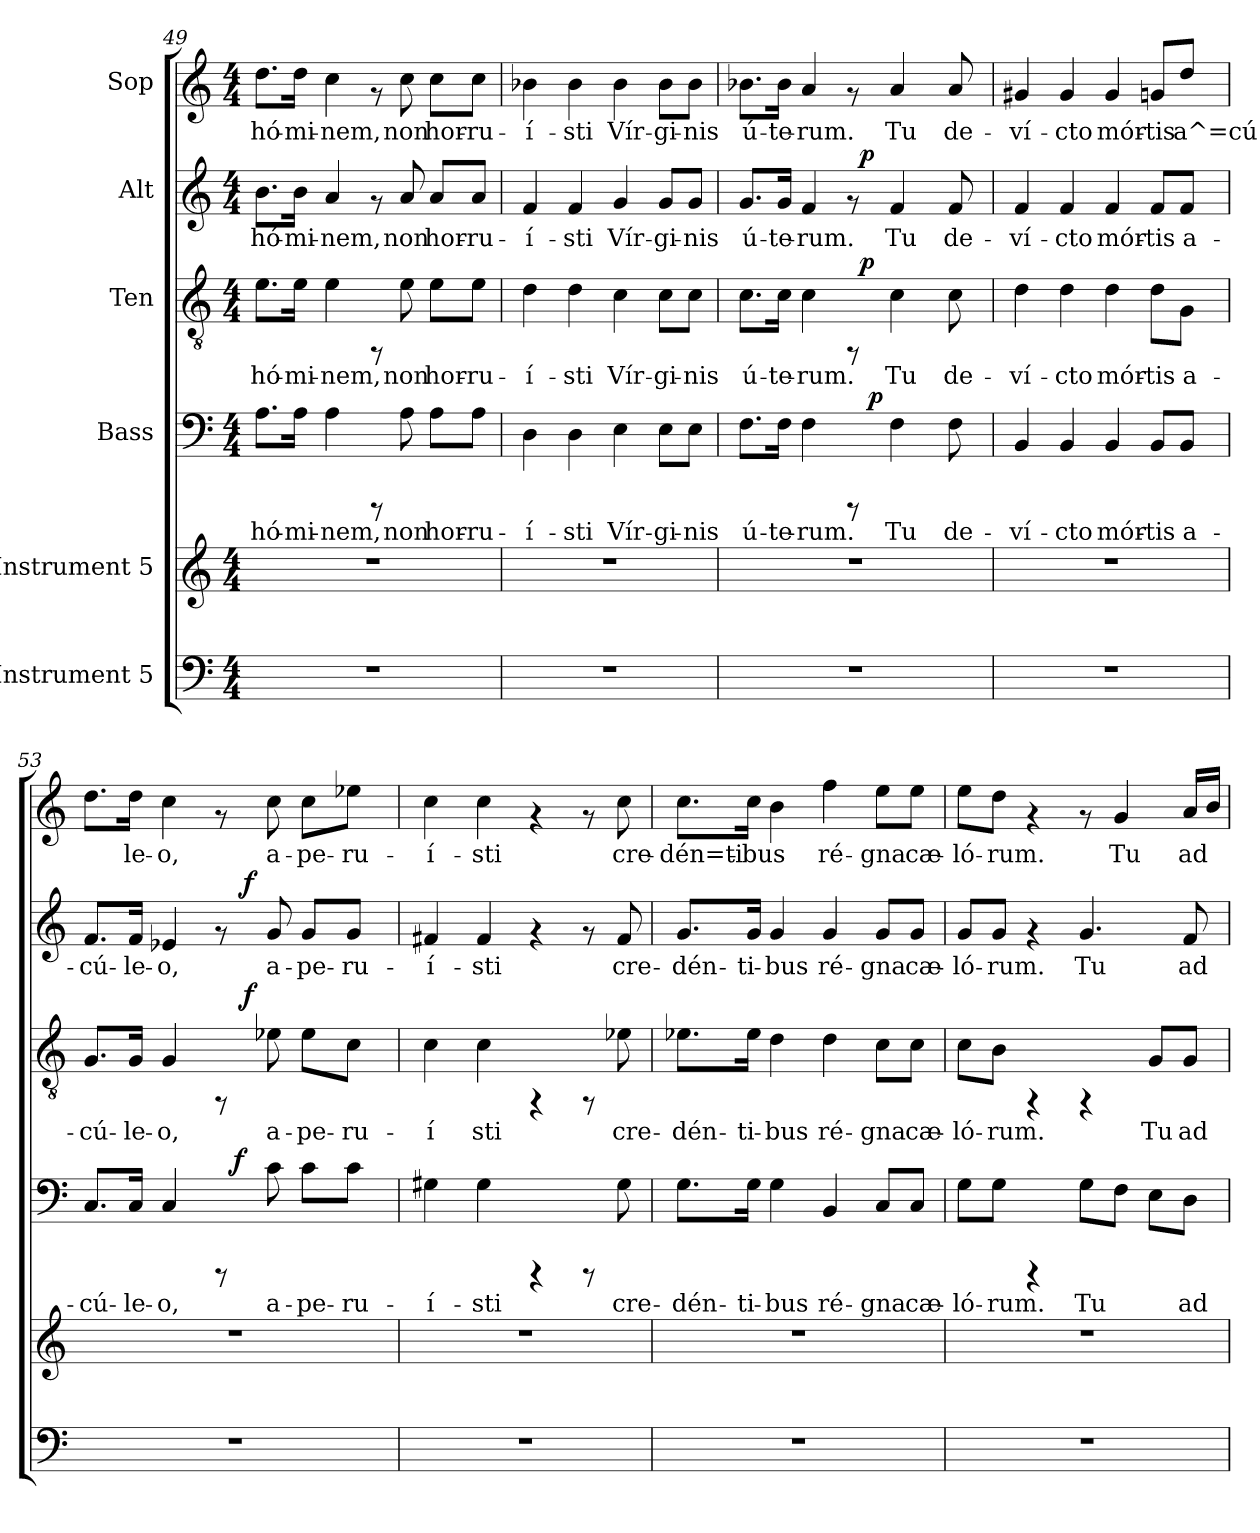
**kern	**kern	**kern	**text	**dynam	**kern	**text	**dynam	**kern	**text	**dynam	**kern	**text
*part6	*part5	*part4	*part4	*part4	*part3	*part3	*part3	*part2	*part2	*part2	*part1	*part1
*staff6	*staff5	*staff4	*staff4	*staff4	*staff3	*staff3	*staff3	*staff2	*staff2	*staff2	*staff1	*staff1
*I"Instrument 5	*I"Instrument 5	*I"Bass	*	*	*I"Ten	*	*	*I"Alt	*	*	*I"Sop	*
*clefF4	*clefG2	*clefF4	*	*	*clefGv2	*	*	*clefG2	*	*	*clefG2	*
*k[]	*k[]	*k[]	*	*	*k[]	*	*	*k[]	*	*	*k[]	*
*C:	*C:	*C:	*	*	*C:	*	*	*C:	*	*	*C:	*
*M4/4	*M4/4	*M4/4	*	*	*M4/4	*	*	*M4/4	*	*	*M4/4	*
=49	=49	=49	=49	=49	=49	=49	=49	=49	=49	=49	=49	=49
!	!	!	!LO:LY:b:cj	!	!	!LO:LY:b:cj	!	!	!LO:LY:b:cj	!	!	!LO:LY:b:cj
1r	1r	8.A\L	hó-	.	8.e\L	hó-	.	8.b\L	hó-	.	8.dd\L	hó-
!	!	!	!LO:LY:b:cj	!	!	!LO:LY:b:cj	!	!	!LO:LY:b:cj	!	!	!LO:LY:b:cj
.	.	16A\J	-mi-	.	16e\J	-mi-	.	16b\J	-mi-	.	16dd\J	-mi-
!	!	!	!LO:LY:b:cj	!	!	!LO:LY:b:cj	!	!	!LO:LY:b:cj	!	!	!LO:LY:b:cj
.	.	4A\	-nem,	.	4e\	-nem,	.	4a/	-nem,	.	4cc\	-nem,
.	.	8rCCC	.	.	8rFF	.	.	8rf	.	.	8rf	.
!	!	!	!LO:LY:b:cj	!	!	!LO:LY:b:cj	!	!	!LO:LY:b:cj	!	!	!LO:LY:b:cj
.	.	8A\	non	.	8e\	non	.	8a/	non	.	8cc\	non
!	!	!	!LO:LY:b:cj	!	!	!LO:LY:b:cj	!	!	!LO:LY:b:cj	!	!	!LO:LY:b:cj
.	.	8A\L	hor-	.	8e\L	hor-	.	8a/L	hor-	.	8cc\L	hor-
!	!	!	!LO:LY:b:cj	!	!	!LO:LY:b:cj	!	!	!LO:LY:b:cj	!	!	!LO:LY:b:cj
.	.	8A\J	-ru-	.	8e\J	-ru-	.	8a/J	-ru-	.	8cc\J	-ru-
=50	=50	=50	=50	=50	=50	=50	=50	=50	=50	=50	=50	=50
!	!	!	!LO:LY:b:cj	!	!	!LO:LY:b:cj	!	!	!LO:LY:b:cj	!	!	!LO:LY:b:cj
1r	1r	4D\	-í-	.	4d\	-í-	.	4f/	-í-	.	4b-X\	-í-
!	!	!	!LO:LY:b:cj	!	!	!LO:LY:b:cj	!	!	!LO:LY:b:cj	!	!	!LO:LY:b:cj
.	.	4D\	-sti	.	4d\	-sti	.	4f/	-sti	.	4b-\	-sti
!	!	!	!LO:LY:b:cj	!	!	!LO:LY:b:cj	!	!	!LO:LY:b:cj	!	!	!LO:LY:b:cj
.	.	4E\	Vír-	.	4c\	Vír-	.	4g/	Vír-	.	4b-\	Vír-
!	!	!	!LO:LY:b:cj	!	!	!LO:LY:b:cj	!	!	!LO:LY:b:cj	!	!	!LO:LY:b:cj
.	.	8E\L	-gi-	.	8c\L	-gi-	.	8g/L	-gi-	.	8b-\L	-gi-
!	!	!	!LO:LY:b:cj	!	!	!LO:LY:b:cj	!	!	!LO:LY:b:cj	!	!	!LO:LY:b:cj
.	.	8E\J	-nis	.	8c\J	-nis	.	8g/J	-nis	.	8b-\J	-nis
=51	=51	=51	=51	=51	=51	=51	=51	=51	=51	=51	=51	=51
!	!	!	!LO:LY:b:cj	!	!	!LO:LY:b:cj	!	!	!LO:LY:b:cj	!	!	!LO:LY:b:cj
*	*	*^	*	*	*^	*	*	*^	*	*	*	*
1r	1r	8.F\L	2ryy	ú-	.	8.c\L	2ryy	ú-	.	8.g/L	2ryy	ú-	.	8.b-X\L	ú-
!	!	!	!	!LO:LY:b:cj	!	!	!	!LO:LY:b:cj	!	!	!	!LO:LY:b:cj	!	!	!LO:LY:b:cj
.	.	16F\J	.	-te-	.	16c\J	.	-te-	.	16g/J	.	-te-	.	16b-\J	-te-
!	!	!	!	!LO:LY:b:cj	!	!	!	!LO:LY:b:cj	!	!	!	!LO:LY:b:cj	!	!	!LO:LY:b:cj
.	.	4F\	.	-rum.	.	4c\	.	-rum.	.	4f/	.	-rum.	.	4a/	-rum.
.	.	8rCCC	32.ryy	.	.	8rFF	32ryy	.	.	8rf	32ryy	.	.	8rf	.
!	!	!	!	!	!	!	!	!	!LO:DY:a	!	!	!	!LO:DY:a	!	!
.	.	.	.	.	.	.	4...ryy	.	p	.	4...ryy	.	p	.	.
!	!	!	!	!	!LO:DY:a	!	!	!	!	!	!	!	!	!	!
.	.	.	4ryy	.	p	.	.	.	.	.	.	.	.	.	.
!	!	!	!	!LO:LY:b:cj	!	!	!	!LO:LY:b:cj	!	!	!	!LO:LY:b:cj	!	!	!LO:LY:b:cj
.	.	4F\	.	Tu	.	4c\	.	Tu	.	4f/	.	Tu	.	4a/	Tu
.	.	.	8ryy	.	.	.	.	.	.	.	.	.	.	.	.
!	!	!	!	!LO:LY:b:cj	!	!	!	!LO:LY:b:cj	!	!	!	!LO:LY:b:cj	!	!	!LO:LY:b:cj
.	.	8F\	.	de-	.	8c\	.	de-	.	8f/	.	de-	.	8a/	de-
.	.	.	16ryy	.	.	.	.	.	.	.	.	.	.	.	.
.	.	.	64ryy	.	.	.	.	.	.	.	.	.	.	.	.
!!LO:PB:g=z
=52	=52	=52	=52	=52	=52	=52	=52	=52	=52	=52	=52	=52	=52	=52	=52
!	!	!	!	!LO:LY:b:cj	!	!	!	!LO:LY:b:cj	!	!	!	!LO:LY:b:cj	!	!	!LO:LY:b:cj
*	*	*v	*v	*	*	*	*	*	*	*v	*v	*	*	*	*
*	*	*	*	*	*v	*v	*	*	*	*	*	*	*
1r	1r	4BB/	-ví-	.	4d\	-ví-	.	4f/	-ví-	.	4g#X/	-ví-
!	!	!	!LO:LY:b:cj	!	!	!LO:LY:b:cj	!	!	!LO:LY:b:cj	!	!	!LO:LY:b:cj
.	.	4BB/	-cto	.	4d\	-cto	.	4f/	-cto	.	4g#/	-cto
!	!	!	!LO:LY:b:cj	!	!	!LO:LY:b:cj	!	!	!LO:LY:b:cj	!	!	!LO:LY:b:cj
.	.	4BB/	mór-	.	4d\	mór-	.	4f/	mór-	.	4g#/	mór-
!	!	!	!LO:LY:b:cj	!	!	!LO:LY:b:cj	!	!	!LO:LY:b:cj	!	!	!LO:LY:b:cj
.	.	8BB/L	-tis	.	8d\L	-tis	.	8f/L	-tis	.	8gn/L	-tis
!	!	!	!LO:LY:b:cj	!	!	!LO:LY:b:cj	!	!	!LO:LY:b:cj	!	!	!LO:LY:b:cj
.	.	8BB/J	a-	.	8G\J	a-	.	8f/J	a-	.	8dd/J	a^=cú-
=53	=53	=53	=53	=53	=53	=53	=53	=53	=53	=53	=53	=53
!	!	!	!LO:LY:b:cj	!	!	!LO:LY:b:cj	!	!	!LO:LY:b:cj	!	!	!LO:LY:b:cj
*	*	*^	*	*	*^	*	*	*^	*	*	*	*
1r	1r	8.C/L	2ryy	-cú-	.	8.G/L	2ryy	-cú-	.	8.f/L	2ryy	-cú-	.	8.dd\L	--
!	!	!	!	!LO:LY:b:cj	!	!	!	!LO:LY:b:cj	!	!	!	!LO:LY:b:cj	!	!	!LO:LY:b:cj
.	.	16C/J	.	-le-	.	16G/J	.	-le-	.	16f/J	.	-le-	.	16dd\J	-le-
!	!	!	!	!LO:LY:b:cj	!	!	!	!LO:LY:b:cj	!	!	!	!LO:LY:b:cj	!	!	!LO:LY:b:cj
.	.	4C/	.	-o,	.	4G/	.	-o,	.	4e-X/	.	-o,	.	4cc\	-o,
.	.	8rCCC	32.ryy	.	.	8rFF	16ryy	.	.	8rf	16ryy	.	.	8rf	.
!	!	!	!	!	!LO:DY:a	!	!	!	!	!	!	!	!	!	!
.	.	.	4ryy	.	f	.	.	.	.	.	.	.	.	.	.
!	!	!	!	!	!	!	!	!	!LO:DY:a	!	!	!	!LO:DY:a	!	!
.	.	.	.	.	.	.	4..ryy	.	f	.	4..ryy	.	f	.	.
!	!	!	!	!LO:LY:b:cj	!	!	!	!LO:LY:b:cj	!	!	!	!LO:LY:b:cj	!	!	!LO:LY:b:cj
.	.	8c\	.	a-	.	8e-X\	.	a-	.	8g/	.	a-	.	8cc\	a-
!	!	!	!	!LO:LY:b:cj	!	!	!	!LO:LY:b:cj	!	!	!	!LO:LY:b:cj	!	!	!LO:LY:b:cj
.	.	8c\L	.	-pe-	.	8e-\L	.	-pe-	.	8g/L	.	-pe-	.	8cc\L	-pe-
.	.	.	8ryy	.	.	.	.	.	.	.	.	.	.	.	.
!	!	!	!	!LO:LY:b:cj	!	!	!	!LO:LY:b:cj	!	!	!	!LO:LY:b:cj	!	!	!LO:LY:b:cj
.	.	8c\J	.	-ru-	.	8c\J	.	-ru-	.	8g/J	.	-ru-	.	8ee-X\J	-ru-
.	.	.	16ryy	.	.	.	.	.	.	.	.	.	.	.	.
.	.	.	64ryy	.	.	.	.	.	.	.	.	.	.	.	.
=54	=54	=54	=54	=54	=54	=54	=54	=54	=54	=54	=54	=54	=54	=54	=54
!	!	!	!	!LO:LY:b:cj	!	!	!	!LO:LY:b:cj	!	!	!	!LO:LY:b:cj	!	!	!LO:LY:b:cj
*	*	*v	*v	*	*	*	*	*	*	*v	*v	*	*	*	*
*	*	*	*	*	*v	*v	*	*	*	*	*	*	*
1r	1r	4G#X\	-í-	.	4c\	-í	.	4f#X/	-í-	.	4cc\	-í-
!	!	!	!LO:LY:b:cj	!	!	!LO:LY:b:cj	!	!	!LO:LY:b:cj	!	!	!LO:LY:b:cj
.	.	4G#\	-sti	.	4c\	sti	.	4f#/	-sti	.	4cc\	-sti
.	.	4rCCC	.	.	4rFF	.	.	4rf	.	.	4rf	.
.	.	8rCCC	.	.	8rFF	.	.	8rf	.	.	8rf	.
!	!	!	!LO:LY:b:cj	!	!	!LO:LY:b:cj	!	!	!LO:LY:b:cj	!	!	!LO:LY:b:cj
.	.	8G#\	cre-	.	8e-X\	cre-	.	8f#/	cre-	.	8cc\	cre-
=55	=55	=55	=55	=55	=55	=55	=55	=55	=55	=55	=55	=55
!	!	!	!LO:LY:b:cj	!	!	!LO:LY:b:cj	!	!	!LO:LY:b:cj	!	!	!LO:LY:b:cj
1r	1r	8.G\L	-dén-	.	8.e-X\L	-dén-	.	8.g/L	-dén-	.	8.cc\L	-dén=ti-
!	!	!	!LO:LY:b:cj	!	!	!LO:LY:b:cj	!	!	!LO:LY:b:cj	!	!	!LO:LY:b:cj
.	.	16G\J	-ti-	.	16e-\J	-ti-	.	16g/J	-ti-	.	16cc\J	-bus
!	!	!	!LO:LY:b:cj	!	!	!LO:LY:b:cj	!	!	!LO:LY:b:cj	!	!	!LO:LY:b:cj
.	.	4G\	-bus	.	4d\	-bus	.	4g/	-bus	.	4b\	.
!	!	!	!LO:LY:b:cj	!	!	!LO:LY:b:cj	!	!	!LO:LY:b:cj	!	!	!LO:LY:b:cj
.	.	4BB/	ré-	.	4d\	ré-	.	4g/	ré-	.	4ff\	ré-
!	!	!	!LO:LY:b:cj	!	!	!LO:LY:b:cj	!	!	!LO:LY:b:cj	!	!	!LO:LY:b:cj
.	.	8C/L	-gna	.	8c\L	-gna	.	8g/L	-gna	.	8ee\L	-gna
!	!	!	!LO:LY:b:cj	!	!	!LO:LY:b:cj	!	!	!LO:LY:b:cj	!	!	!LO:LY:b:cj
.	.	8C/J	cæ-	.	8c\J	cæ-	.	8g/J	cæ-	.	8ee\J	cæ-
!!LO:PB:g=z
=56	=56	=56	=56	=56	=56	=56	=56	=56	=56	=56	=56	=56
!	!	!	!LO:LY:b:cj	!	!	!LO:LY:b:cj	!	!	!LO:LY:b:cj	!	!	!LO:LY:b:cj
1r	1r	8G\L	-ló-	.	8c\L	-ló-	.	8g/L	-ló-	.	8ee\L	-ló-
!	!	!	!LO:LY:b:cj	!	!	!LO:LY:b:cj	!	!	!LO:LY:b:cj	!	!	!LO:LY:b:cj
.	.	8G\J	-rum.	.	8B\J	-rum.	.	8g/J	-rum.	.	8dd\J	-rum.
.	.	4rCCC	.	.	4rFF	.	.	4rf	.	.	4rf	.
!	!	!	!LO:LY:b:cj	!	!	!	!	!	!LO:LY:b:cj	!	!	!
.	.	8G\L	Tu	.	4rFF	.	.	4.g/	Tu	.	8rf	.
!	!	!	!LO:LY:b:cj	!	!	!	!	!	!	!	!	!LO:LY:b:cj
.	.	8F\J	.	.	.	.	.	.	.	.	4g/	Tu
!	!	!	!LO:LY:b:cj	!	!	!LO:LY:b:cj	!	!	!	!	!	!
.	.	8E\L	.	.	8G/L	Tu	.	.	.	.	.	.
!	!	!	!LO:LY:b:cj	!	!	!LO:LY:b:cj	!	!	!LO:LY:b:cj	!	!	!LO:LY:b:cj
.	.	8D\J	ad	.	8G/J	ad	.	8f/	ad	.	16a/L	ad
!	!	!	!	!	!	!	!	!	!	!	!	!LO:LY:b:cj
.	.	.	.	.	.	.	.	.	.	.	16b/J	.
=	=	=	=	=	=	=	=	=	=	=	=	=
*-	*-	*-	*-	*-	*-	*-	*-	*-	*-	*-	*-	*-
